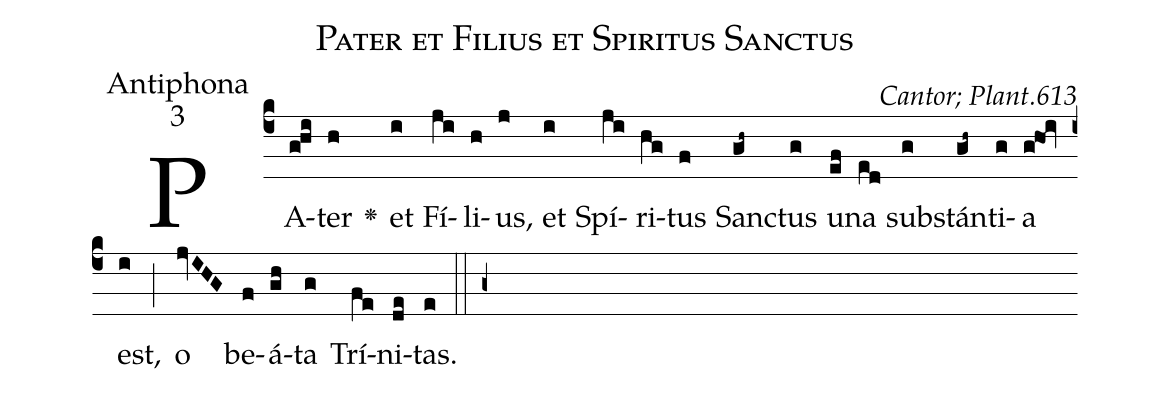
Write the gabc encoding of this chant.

name:Pater et Filius et Spiritus Sanctus;
office-part:Antiphona;
mode:3;
commentary:Cantor; Plant.613;
%%
(c4)PA(ghi)ter(h) <v>\greheightstar</v>() et(i) Fí(ji)li(h)us,(j) et(i) Spí(ji)ri(hg)tus(f) San(gh~)ctus(g) u(ef)na(ed) sub(g)stán(gh~)ti(g)a(g!hoi) est,(i) (;)
o(jvIHG) be(f)á(gh)ta(g) Trí(fe)ni(de)tas.(e) (::g+)
